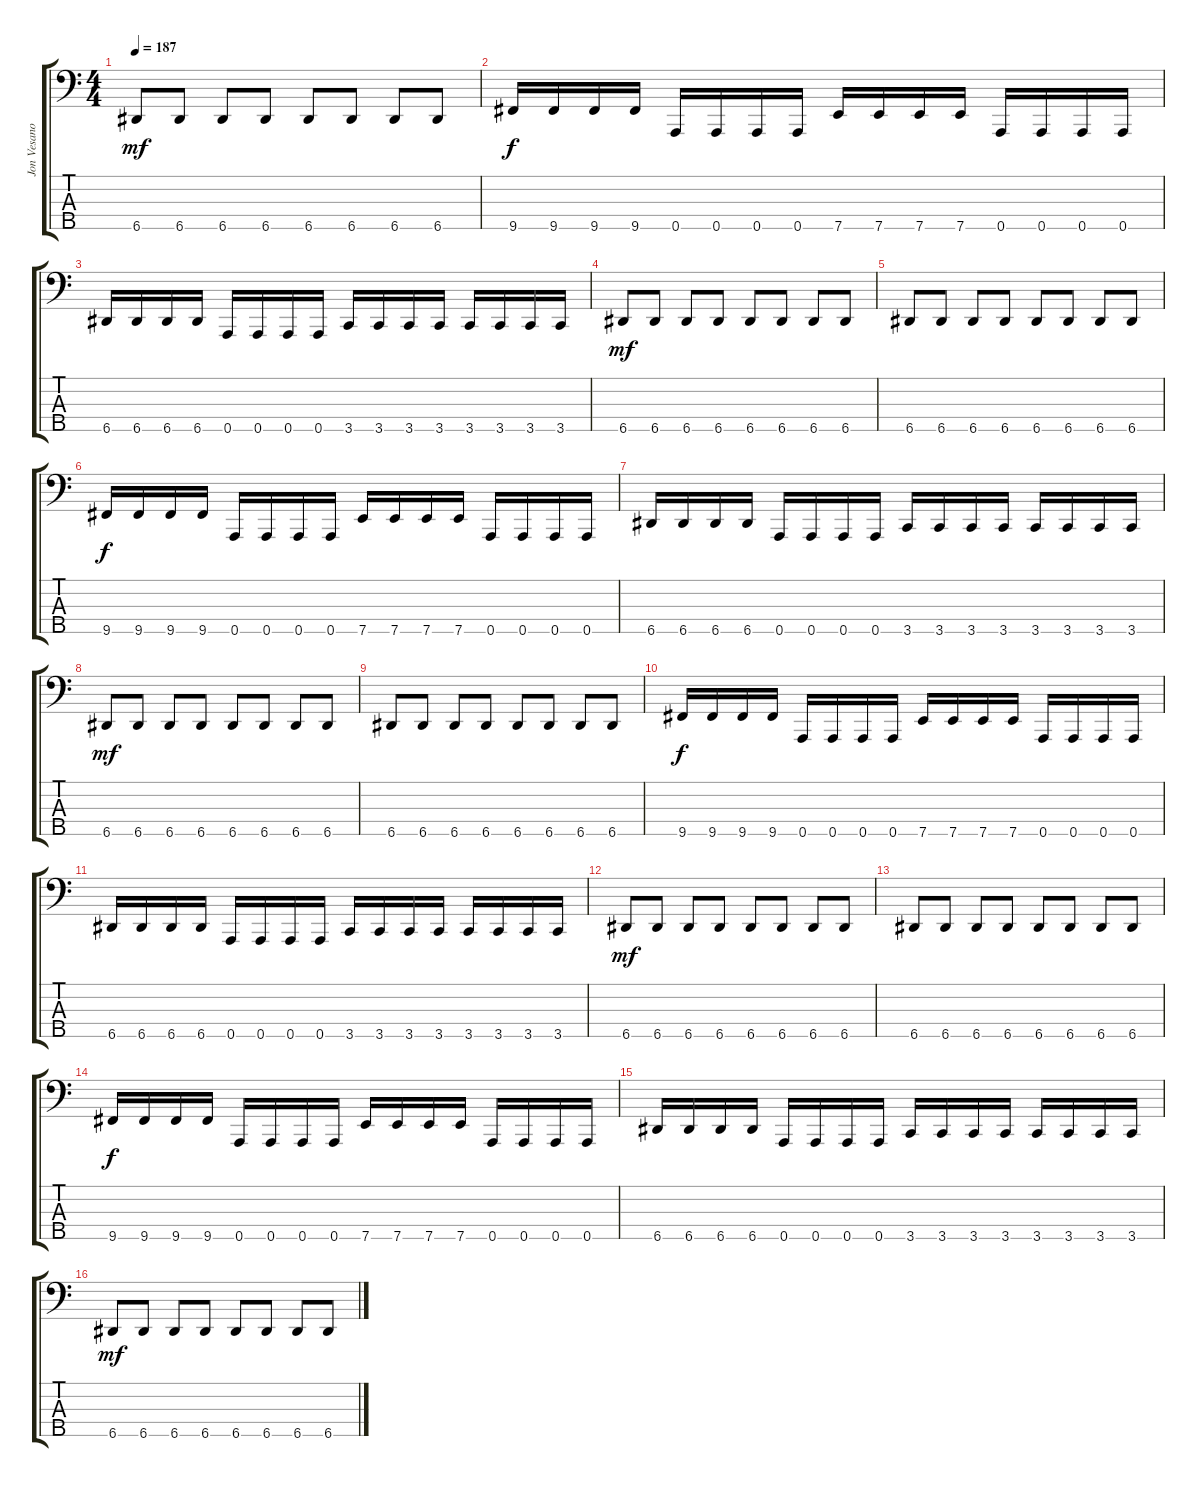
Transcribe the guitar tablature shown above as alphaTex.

\track ("Jon Vesano" "Jon Vesano") {instrument electricbasspick}
\staff {score tabs}
\tuning (G2 D2 A1 E1 A0) {hide}
\ts (4 4)
\tempo 187
\clef f4
\ks c
6.5.8{dy mf} 6.5.8 6.5.8 6.5.8 6.5.8 6.5.8 6.5.8 6.5.8 |
9.5.16{dy f} 9.5.16 9.5.16 9.5.16 0.5.16 0.5.16 0.5.16 0.5.16 7.5.16 7.5.16 7.5.16 7.5.16 0.5.16 0.5.16 0.5.16 0.5.16 |
6.5.16 6.5.16 6.5.16 6.5.16 0.5.16 0.5.16 0.5.16 0.5.16 3.5.16 3.5.16 3.5.16 3.5.16 3.5.16 3.5.16 3.5.16 3.5.16 |
6.5.8{dy mf} 6.5.8 6.5.8 6.5.8 6.5.8 6.5.8 6.5.8 6.5.8 |
6.5.8 6.5.8 6.5.8 6.5.8 6.5.8 6.5.8 6.5.8 6.5.8 |
9.5.16{dy f} 9.5.16 9.5.16 9.5.16 0.5.16 0.5.16 0.5.16 0.5.16 7.5.16 7.5.16 7.5.16 7.5.16 0.5.16 0.5.16 0.5.16 0.5.16 |
6.5.16 6.5.16 6.5.16 6.5.16 0.5.16 0.5.16 0.5.16 0.5.16 3.5.16 3.5.16 3.5.16 3.5.16 3.5.16 3.5.16 3.5.16 3.5.16 |
6.5.8{dy mf} 6.5.8 6.5.8 6.5.8 6.5.8 6.5.8 6.5.8 6.5.8 |
6.5.8 6.5.8 6.5.8 6.5.8 6.5.8 6.5.8 6.5.8 6.5.8 |
9.5.16{dy f} 9.5.16 9.5.16 9.5.16 0.5.16 0.5.16 0.5.16 0.5.16 7.5.16 7.5.16 7.5.16 7.5.16 0.5.16 0.5.16 0.5.16 0.5.16 |
6.5.16 6.5.16 6.5.16 6.5.16 0.5.16 0.5.16 0.5.16 0.5.16 3.5.16 3.5.16 3.5.16 3.5.16 3.5.16 3.5.16 3.5.16 3.5.16 |
6.5.8{dy mf} 6.5.8 6.5.8 6.5.8 6.5.8 6.5.8 6.5.8 6.5.8 |
6.5.8 6.5.8 6.5.8 6.5.8 6.5.8 6.5.8 6.5.8 6.5.8 |
9.5.16{dy f} 9.5.16 9.5.16 9.5.16 0.5.16 0.5.16 0.5.16 0.5.16 7.5.16 7.5.16 7.5.16 7.5.16 0.5.16 0.5.16 0.5.16 0.5.16 |
6.5.16 6.5.16 6.5.16 6.5.16 0.5.16 0.5.16 0.5.16 0.5.16 3.5.16 3.5.16 3.5.16 3.5.16 3.5.16 3.5.16 3.5.16 3.5.16 |
6.5.8{dy mf} 6.5.8 6.5.8 6.5.8 6.5.8 6.5.8 6.5.8 6.5.8
